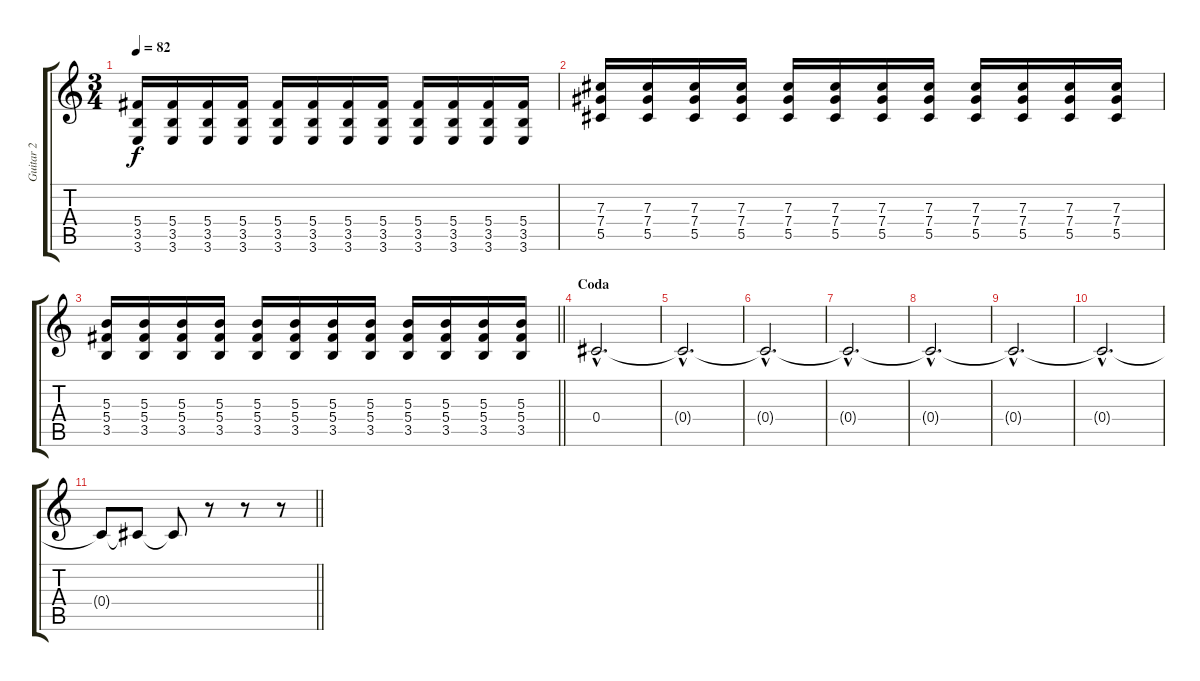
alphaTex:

\track ("Guitar 2" "Guitar 2") {instrument overdrivenguitar}
\staff {score tabs}
\tuning (Eb4 Bb3 Gb3 Db3 Ab2 Db2) {hide}
\ts (3 4)
\tempo 82
\clef g2
\ks c
(5.4 3.5 3.6).16{dy f} (5.4 3.5 3.6).16 (5.4 3.5 3.6).16 (5.4 3.5 3.6).16 (5.4 3.5 3.6).16 (5.4 3.5 3.6).16 (5.4 3.5 3.6).16 (5.4 3.5 3.6).16 (5.4 3.5 3.6).16 (5.4 3.5 3.6).16 (5.4 3.5 3.6).16 (5.4 3.5 3.6).16 |
(7.3 7.4 5.5).16 (7.3 7.4 5.5).16 (7.3 7.4 5.5).16 (7.3 7.4 5.5).16 (7.3 7.4 5.5).16 (7.3 7.4 5.5).16 (7.3 7.4 5.5).16 (7.3 7.4 5.5).16 (7.3 7.4 5.5).16 (7.3 7.4 5.5).16 (7.3 7.4 5.5).16 (7.3 7.4 5.5).16 |
\barLineRight lightlight
(5.3 5.4 3.5).16 (5.3 5.4 3.5).16 (5.3 5.4 3.5).16 (5.3 5.4 3.5).16 (5.3 5.4 3.5).16 (5.3 5.4 3.5).16 (5.3 5.4 3.5).16 (5.3 5.4 3.5).16 (5.3 5.4 3.5).16 (5.3 5.4 3.5).16 (5.3 5.4 3.5).16 (5.3 5.4 3.5).16 |
\section ("" "Coda")
0.4{hac}.2{d instrument distortionguitar} |
0.4{hac t}.2{d} |
0.4{hac t}.2{d} |
0.4{hac t}.2{d} |
0.4{hac t}.2{d} |
0.4{hac t}.2{d} |
0.4{hac t}.2{d} |
\barLineRight lightlight
0.4{t}.8 0.4{t}.8 0.4{t}.8 r.8 r.8 r.8
